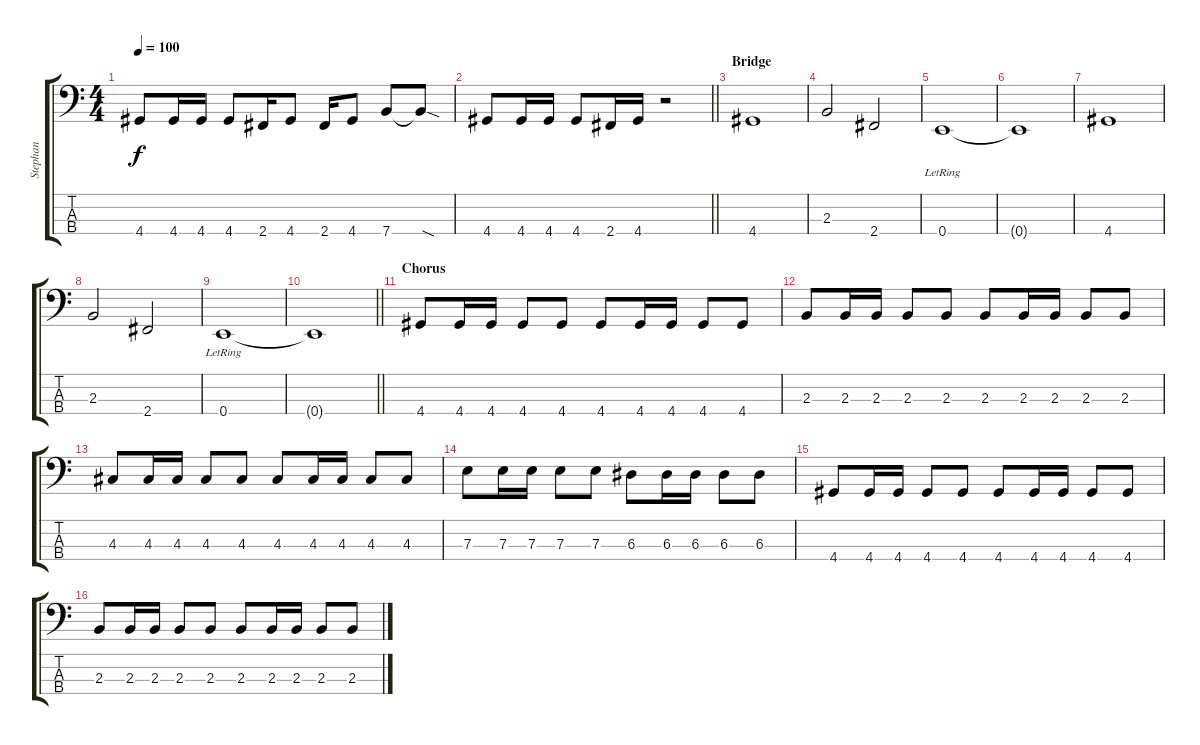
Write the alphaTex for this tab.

\track ("Stephan" "Stephan") {instrument electricbasspick}
\staff {score tabs}
\tuning (G2 D2 A1 E1) {hide}
\ts (4 4)
\tempo 100
\clef f4
\ks c
4.4.8{dy f} 4.4.16 4.4.16 4.4.8 2.4.16 4.4.8 2.4.16 4.4.8 7.4.8 7.4{sod t}.8 |
\barLineRight lightlight
4.4.8 4.4.16 4.4.16 4.4.8 2.4.16 4.4.16 r.2 |
\section ("" "Bridge")
4.4.1 |
2.3.2 2.4.2 |
0.4{lr}.1 |
0.4{t}.1 |
4.4.1 |
2.3.2 2.4.2 |
0.4{lr}.1 |
\barLineRight lightlight
0.4{t}.1 |
\section ("" "Chorus")
4.4.8 4.4.16 4.4.16 4.4.8 4.4.8 4.4.8 4.4.16 4.4.16 4.4.8 4.4.8 |
2.3.8 2.3.16 2.3.16 2.3.8 2.3.8 2.3.8 2.3.16 2.3.16 2.3.8 2.3.8 |
4.3.8 4.3.16 4.3.16 4.3.8 4.3.8 4.3.8 4.3.16 4.3.16 4.3.8 4.3.8 |
7.3.8 7.3.16 7.3.16 7.3.8 7.3.8 6.3.8 6.3.16 6.3.16 6.3.8 6.3.8 |
4.4.8 4.4.16 4.4.16 4.4.8 4.4.8 4.4.8 4.4.16 4.4.16 4.4.8 4.4.8 |
2.3.8 2.3.16 2.3.16 2.3.8 2.3.8 2.3.8 2.3.16 2.3.16 2.3.8 2.3.8
